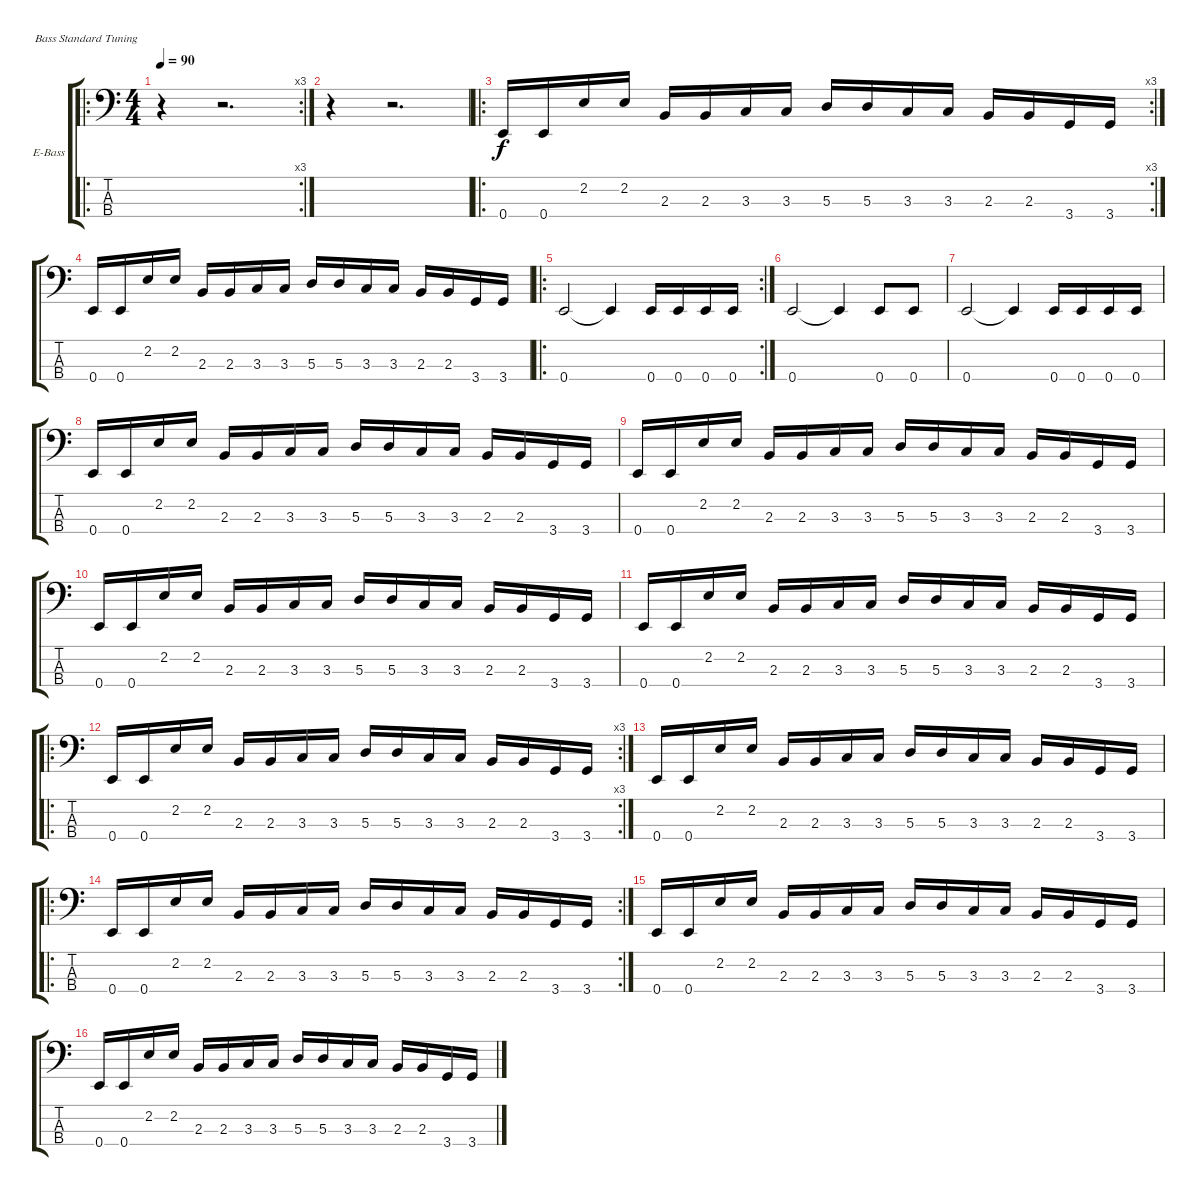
\bracketExtendMode groupsimilarinstruments
\firstSystemTrackNameOrientation horizontal
\otherSystemsTrackNameOrientation horizontal
\track ("Basse" "E-Bass") {instrument electricbassfinger}
\staff {score tabs}
\tuning (G2 D2 A1 E1)
\ro
\rc 3
\ts (4 4)
\tempo 90
\clef f4
\ks c
r.4{dy f instrument electricbassfinger} r.2{d} |
r.4 r.2{d} |
\ro
\rc 3
0.4.16 0.4.16 2.2.16 2.2.16 2.3.16 2.3.16 3.3.16 3.3.16 5.3.16 5.3.16 3.3.16 3.3.16 2.3.16 2.3.16 3.4.16 3.4.16 |
0.4.16 0.4.16 2.2.16 2.2.16 2.3.16 2.3.16 3.3.16 3.3.16 5.3.16 5.3.16 3.3.16 3.3.16 2.3.16 2.3.16 3.4.16 3.4.16 |
\ro
\rc 2
0.4.2 0.4{t}.4 0.4.16 0.4.16 0.4.16 0.4.16 |
0.4.2 0.4{t}.4 0.4.8 0.4.8 |
0.4.2 0.4{t}.4 0.4.16 0.4.16 0.4.16 0.4.16 |
0.4.16 0.4.16 2.2.16 2.2.16 2.3.16 2.3.16 3.3.16 3.3.16 5.3.16 5.3.16 3.3.16 3.3.16 2.3.16 2.3.16 3.4.16 3.4.16 |
0.4.16 0.4.16 2.2.16 2.2.16 2.3.16 2.3.16 3.3.16 3.3.16 5.3.16 5.3.16 3.3.16 3.3.16 2.3.16 2.3.16 3.4.16 3.4.16 |
0.4.16 0.4.16 2.2.16 2.2.16 2.3.16 2.3.16 3.3.16 3.3.16 5.3.16 5.3.16 3.3.16 3.3.16 2.3.16 2.3.16 3.4.16 3.4.16 |
0.4.16 0.4.16 2.2.16 2.2.16 2.3.16 2.3.16 3.3.16 3.3.16 5.3.16 5.3.16 3.3.16 3.3.16 2.3.16 2.3.16 3.4.16 3.4.16 |
\ro
\rc 3
0.4.16 0.4.16 2.2.16 2.2.16 2.3.16 2.3.16 3.3.16 3.3.16 5.3.16 5.3.16 3.3.16 3.3.16 2.3.16 2.3.16 3.4.16 3.4.16 |
0.4.16 0.4.16 2.2.16 2.2.16 2.3.16 2.3.16 3.3.16 3.3.16 5.3.16 5.3.16 3.3.16 3.3.16 2.3.16 2.3.16 3.4.16 3.4.16 |
\ro
\rc 2
0.4.16 0.4.16 2.2.16 2.2.16 2.3.16 2.3.16 3.3.16 3.3.16 5.3.16 5.3.16 3.3.16 3.3.16 2.3.16 2.3.16 3.4.16 3.4.16 |
0.4.16 0.4.16 2.2.16 2.2.16 2.3.16 2.3.16 3.3.16 3.3.16 5.3.16 5.3.16 3.3.16 3.3.16 2.3.16 2.3.16 3.4.16 3.4.16 |
0.4.16 0.4.16 2.2.16 2.2.16 2.3.16 2.3.16 3.3.16 3.3.16 5.3.16 5.3.16 3.3.16 3.3.16 2.3.16 2.3.16 3.4.16 3.4.16
